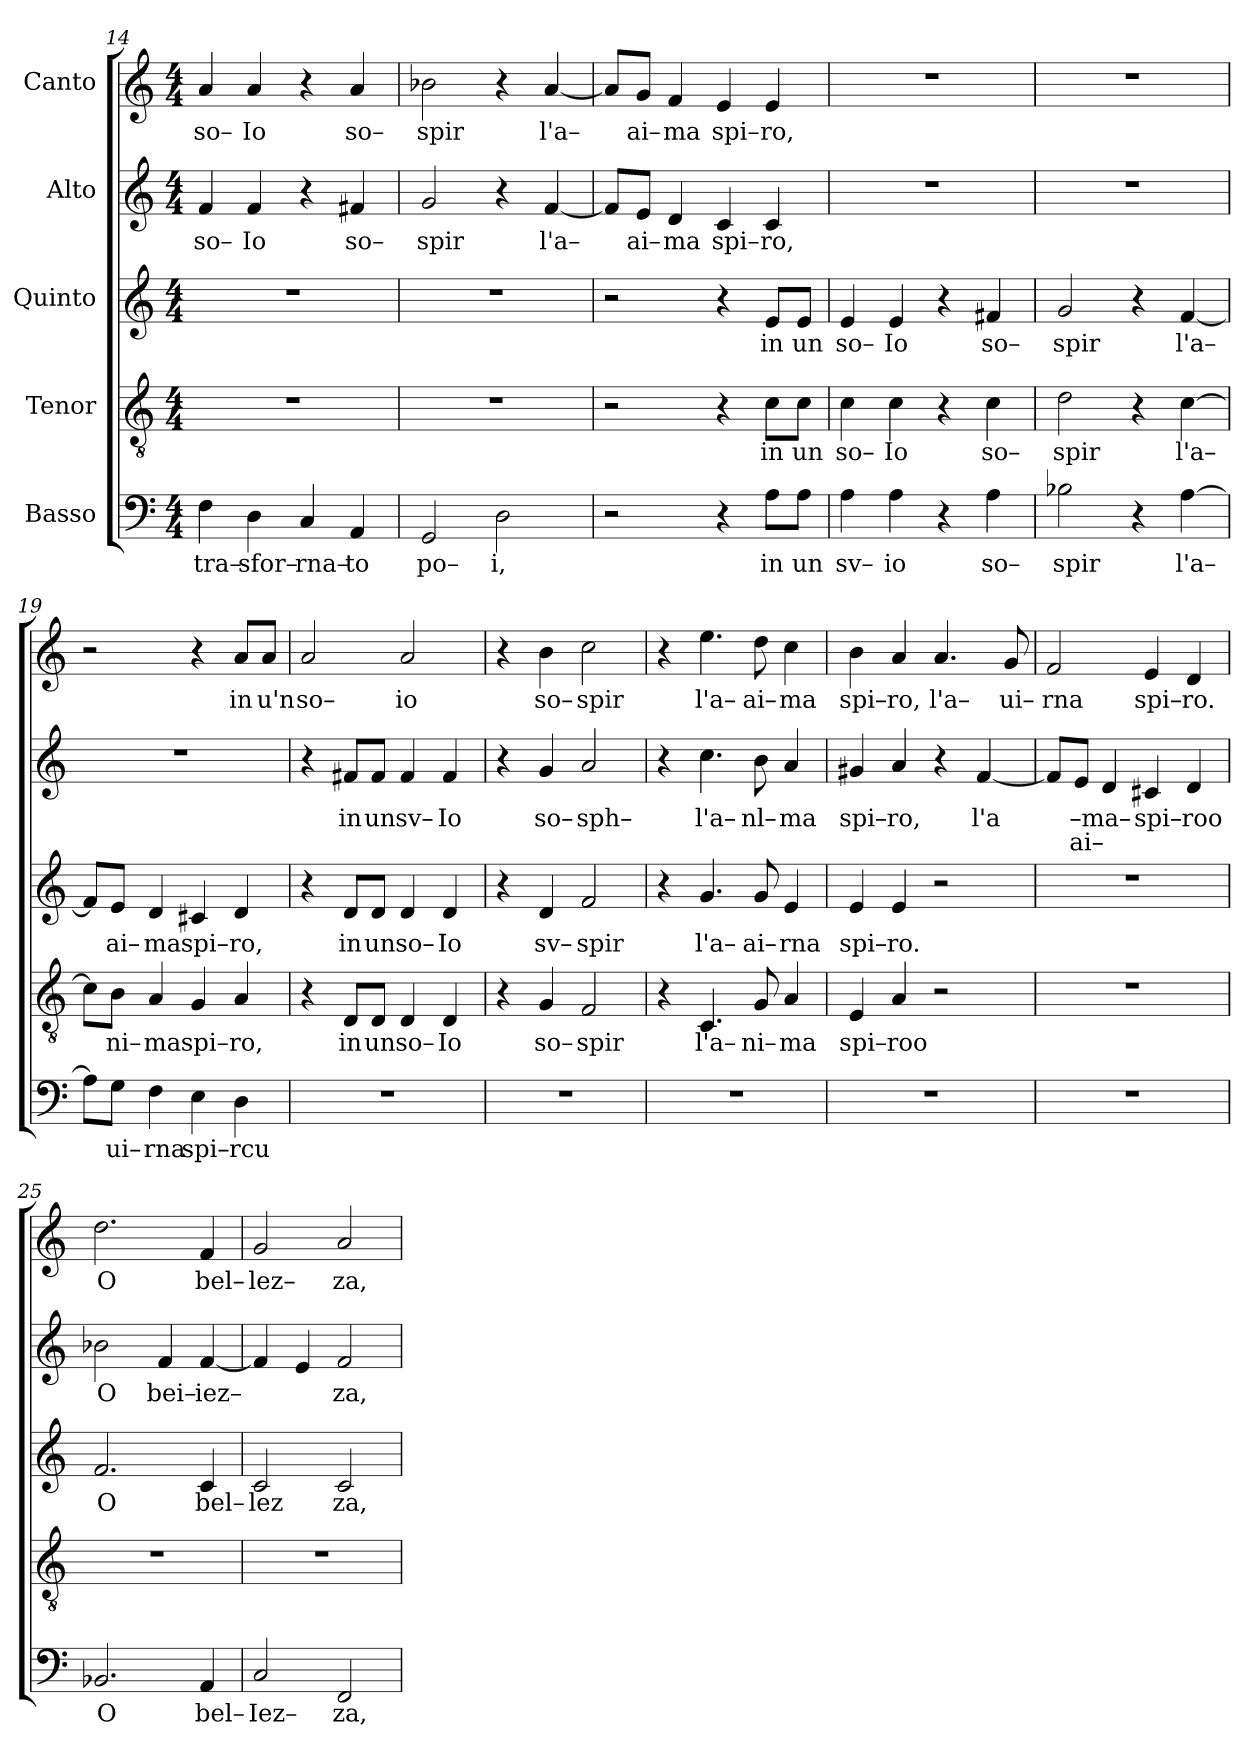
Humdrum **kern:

**kern	**text	**kern	**text	**kern	**text	**kern	**text	**text	**kern	**text
*part5	*part5	*part4	*part4	*part3	*part3	*part2	*part2	*part2	*part1	*part1
*staff5	*staff5	*staff4	*staff4	*staff3	*staff3	*staff2	*staff2	*staff2	*staff1	*staff1
*I"Basso	*	*I"Tenor	*	*I"Quinto	*	*I"Alto	*	*	*I"Canto	*
*clefF4	*	*clefGv2	*	*clefG2	*	*clefG2	*	*	*clefG2	*
*k[]	*	*k[]	*	*k[]	*	*k[]	*	*	*k[]	*
*M4/4	*	*M4/4	*	*M4/4	*	*M4/4	*	*	*M4/4	*
=14	=14	=14	=14	=14	=14	=14	=14	=14	=14	=14
!	!LO:LY:b	!	!	!	!	!	!LO:LY:b	!	!	!LO:LY:b
4F\	tra–	1r	.	1r	.	4f/	so–	.	4a/	so–
!	!LO:LY:b	!	!	!	!	!	!LO:LY:b	!	!	!LO:LY:b
4D\	sfor–	.	.	.	.	4f/	Io	.	4a/	Io
!	!LO:LY:b	!	!	!	!	!	!	!	!	!
4C/	rna–	.	.	.	.	4r	.	.	4r	.
!	!LO:LY:b	!	!	!	!	!	!LO:LY:b	!	!	!LO:LY:b
4AA/	to	.	.	.	.	4f#X/	so–	.	4a/	so–
=15	=15	=15	=15	=15	=15	=15	=15	=15	=15	=15
!	!LO:LY:b	!	!	!	!	!	!LO:LY:b	!	!	!LO:LY:b
2GG/	po–	1r	.	1r	.	2g/	spir	.	2b-X\	spir
!	!LO:LY:b	!	!	!	!	!	!	!	!	!
2D\	i,	.	.	.	.	4r	.	.	4r	.
!	!	!	!	!	!	!	!LO:LY:b	!	!	!LO:LY:b
.	.	.	.	.	.	[4f/	l'a–	.	[4a/	l'a–
=16	=16	=16	=16	=16	=16	=16	=16	=16	=16	=16
2r	.	2r	.	2r	.	8f/L]	.	.	8a/L]	.
!	!	!	!	!	!	!	!LO:LY:b	!	!	!LO:LY:b
.	.	.	.	.	.	8e/J	ai–	.	8g/J	ai–
!	!	!	!	!	!	!	!LO:LY:b	!	!	!LO:LY:b
.	.	.	.	.	.	4d/	ma	.	4f/	ma
!	!	!	!	!	!	!	!LO:LY:b	!	!	!LO:LY:b
4r	.	4r	.	4r	.	4c/	spi–	.	4e/	spi–
!	!LO:LY:b	!	!LO:LY:b	!	!LO:LY:b	!	!LO:LY:b	!	!	!LO:LY:b
8A\L	in	8c\L	in	8e/L	in	4c/	ro,	.	4e/	ro,
!	!LO:LY:b	!	!LO:LY:b	!	!LO:LY:b	!	!	!	!	!
8A\J	un	8c\J	un	8e/J	un	.	.	.	.	.
=17	=17	=17	=17	=17	=17	=17	=17	=17	=17	=17
!	!LO:LY:b	!	!LO:LY:b	!	!LO:LY:b	!	!	!	!	!
4A\	sv–	4c\	so–	4e/	so–	1r	.	.	1r	.
!	!LO:LY:b	!	!LO:LY:b	!	!LO:LY:b	!	!	!	!	!
4A\	io	4c\	Io	4e/	Io	.	.	.	.	.
4r	.	4r	.	4r	.	.	.	.	.	.
!	!LO:LY:b	!	!LO:LY:b	!	!LO:LY:b	!	!	!	!	!
4A\	so–	4c\	so–	4f#X/	so–	.	.	.	.	.
=18	=18	=18	=18	=18	=18	=18	=18	=18	=18	=18
!	!LO:LY:b	!	!LO:LY:b	!	!LO:LY:b	!	!	!	!	!
2B-X\	spir	2d\	spir	2g/	spir	1r	.	.	1r	.
4r	.	4r	.	4r	.	.	.	.	.	.
!	!LO:LY:b	!	!LO:LY:b	!	!LO:LY:b	!	!	!	!	!
[4A\	l'a–	[4c\	l'a–	[4f/	l'a–	.	.	.	.	.
=19	=19	=19	=19	=19	=19	=19	=19	=19	=19	=19
8A\L]	.	8c\L]	.	8f/L]	.	1r	.	.	2r	.
!	!LO:LY:b	!	!LO:LY:b	!	!LO:LY:b	!	!	!	!	!
8G\J	ui–	8B\J	ni–	8e/J	ai–	.	.	.	.	.
!	!LO:LY:b	!	!LO:LY:b	!	!LO:LY:b	!	!	!	!	!
4F\	rna	4A/	ma	4d/	ma	.	.	.	.	.
!	!LO:LY:b	!	!LO:LY:b	!	!LO:LY:b	!	!	!	!	!
4E\	spi–	4G/	spi–	4c#X/	spi–	.	.	.	4r	.
!	!LO:LY:b	!	!LO:LY:b	!	!LO:LY:b	!	!	!	!	!LO:LY:b
4D\	rcu	4A/	ro,	4d/	ro,	.	.	.	8a/L	in
!	!	!	!	!	!	!	!	!	!	!LO:LY:b
.	.	.	.	.	.	.	.	.	8a/J	u'n
=20	=20	=20	=20	=20	=20	=20	=20	=20	=20	=20
!	!	!	!	!	!	!	!	!	!	!LO:LY:b
1r	.	4r	.	4r	.	4r	.	.	2a/	so–
!	!	!	!LO:LY:b	!	!LO:LY:b	!	!LO:LY:b	!	!	!
.	.	8D/L	in	8d/L	in	8f#X/L	in	.	.	.
!	!	!	!LO:LY:b	!	!LO:LY:b	!	!LO:LY:b	!	!	!
.	.	8D/J	un	8d/J	un	8f#/J	un	.	.	.
!	!	!	!LO:LY:b	!	!LO:LY:b	!	!LO:LY:b	!	!	!LO:LY:b
.	.	4D/	so–	4d/	so–	4f#/	sv–	.	2a/	io
!	!	!	!LO:LY:b	!	!LO:LY:b	!	!LO:LY:b	!	!	!
.	.	4D/	Io	4d/	Io	4f#/	Io	.	.	.
=21	=21	=21	=21	=21	=21	=21	=21	=21	=21	=21
1r	.	4r	.	4r	.	4r	.	.	4r	.
!	!	!	!LO:LY:b	!	!LO:LY:b	!	!LO:LY:b	!	!	!LO:LY:b
.	.	4G/	so–	4d/	sv–	4g/	so–	.	4b\	so–
!	!	!	!LO:LY:b	!	!LO:LY:b	!	!LO:LY:b	!	!	!LO:LY:b
.	.	2F/	spir	2f/	spir	2a/	sph–	.	2cc\	spir
=22	=22	=22	=22	=22	=22	=22	=22	=22	=22	=22
1r	.	4r	.	4r	.	4r	.	.	4r	.
!	!	!	!LO:LY:b	!	!LO:LY:b	!	!LO:LY:b	!	!	!LO:LY:b
.	.	4.C/	l'a–	4.g/	l'a–	4.cc\	l'a–	.	4.ee\	l'a–
!	!	!	!LO:LY:b	!	!LO:LY:b	!	!LO:LY:b	!	!	!LO:LY:b
.	.	8G/	ni–	8g/	ai–	8b\	nl–	.	8dd\	ai–
!	!	!	!LO:LY:b	!	!LO:LY:b	!	!LO:LY:b	!	!	!LO:LY:b
.	.	4A/	ma	4e/	rna	4a/	ma	.	4cc\	ma
=23	=23	=23	=23	=23	=23	=23	=23	=23	=23	=23
!	!	!	!LO:LY:b	!	!LO:LY:b	!	!LO:LY:b	!	!	!LO:LY:b
1r	.	4E/	spi–	4e/	spi–	4g#X/	spi–	.	4b\	spi–
!	!	!	!LO:LY:b	!	!LO:LY:b	!	!LO:LY:b	!	!	!LO:LY:b
.	.	4A/	roo	4e/	ro.	4a/	ro,	.	4a/	ro,
!	!	!	!	!	!	!	!	!	!	!LO:LY:b
.	.	2r	.	2r	.	4r	.	.	4.a/	l'a–
!	!	!	!	!	!	!	!LO:LY:b	!	!	!
.	.	.	.	.	.	[4f/	l'a	.	.	.
!	!	!	!	!	!	!	!	!	!	!LO:LY:b
.	.	.	.	.	.	.	.	.	8g/	ui–
=24	=24	=24	=24	=24	=24	=24	=24	=24	=24	=24
!	!	!	!	!	!	!	!	!	!	!LO:LY:b
1r	.	1r	.	1r	.	8f/L]	.	.	2f/	rna
!	!	!	!	!	!	!	!LO:LY:b	!LO:LY:b	!	!
.	.	.	.	.	.	8e/J	–ma–	ai–	.	.
.	.	.	.	.	.	4d/	.	.	.	.
!	!	!	!	!	!	!	!LO:LY:b	!	!	!LO:LY:b
.	.	.	.	.	.	4c#X/	spi–	.	4e/	spi–
!	!	!	!	!	!	!	!LO:LY:b	!	!	!LO:LY:b
.	.	.	.	.	.	4d/	roo	.	4d/	ro.
=25	=25	=25	=25	=25	=25	=25	=25	=25	=25	=25
!	!LO:LY:b	!	!	!	!LO:LY:b	!	!LO:LY:b	!	!	!LO:LY:b
2.BB-X/	O	1r	.	2.f/	O	2b-X\	O	.	2.dd\	O
!	!	!	!	!	!	!	!LO:LY:b	!	!	!
.	.	.	.	.	.	4f/	bei–	.	.	.
!	!LO:LY:b	!	!	!	!LO:LY:b	!	!LO:LY:b	!	!	!LO:LY:b
4AA/	bel–	.	.	4c/	bel–	[4f/	iez–	.	4f/	bel–
=26	=26	=26	=26	=26	=26	=26	=26	=26	=26	=26
!	!LO:LY:b	!	!	!	!LO:LY:b	!	!	!	!	!LO:LY:b
2C/	Iez–	1r	.	2c/	lez	4f/]	.	.	2g/	lez–
.	.	.	.	.	.	4e/	.	.	.	.
!	!LO:LY:b	!	!	!	!LO:LY:b	!	!LO:LY:b	!	!	!LO:LY:b
2FF/	za,	.	.	2c/	za,	2f/	za,	.	2a/	za,
=	=	=	=	=	=	=	=	=	=	=
*-	*-	*-	*-	*-	*-	*-	*-	*-	*-	*-
